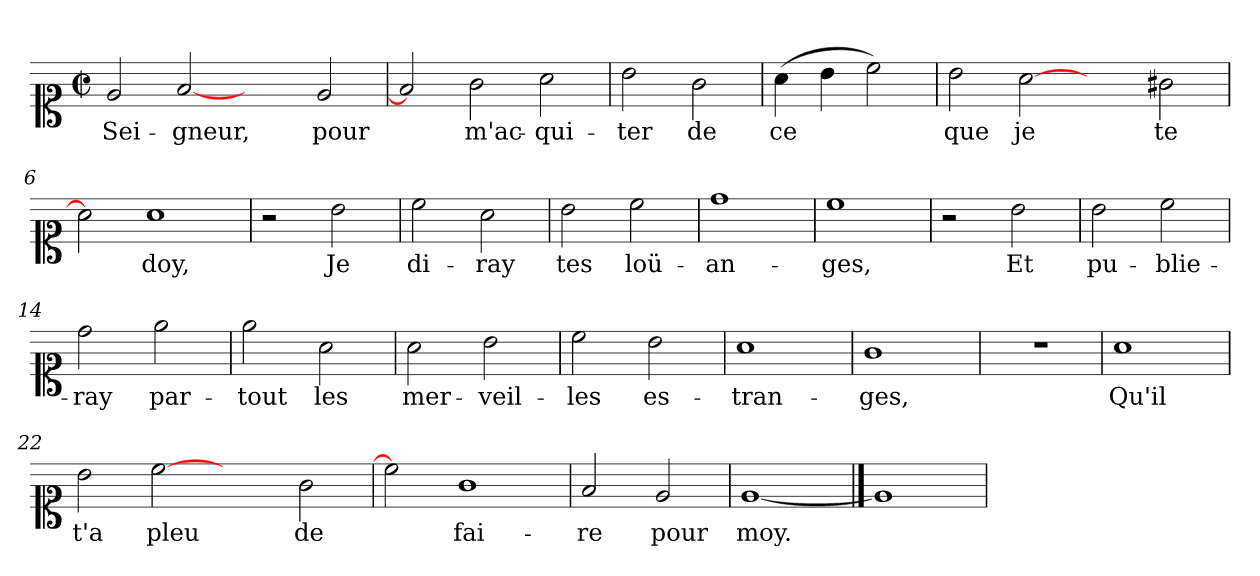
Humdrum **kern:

**kern	**text
*part1	*part1
*staff1	*staff1
*clefC1	*
*k[]	*
*C:	*
*M2/2	*
*met(c|)	*
=1	=1
2e/	Sei-
[2f	-gneur,
2ryy	.
2e/	pour
=2	=2
2f]	.
2g\	m'ac-
2a\	-qui-
=3	=3
2b\	-ter
2g\	de
=4	=4
(>4a\	ce
4b\	.
2cc\)	.
=5	=5
2b\	que
[2a	je
2ryy	.
2g#X\	te
!!LO:LB:g=z
=6	=6
2a]	.
1a	doy,
=7	=7
2r	.
2b\	Je
=8	=8
2cc\	di-
2a\	-ray
=9	=9
2b\	tes
2cc\	loü-
=10	=10
1dd	-an-
=11	=11
1cc	-ges,
=12	=12
2r	.
2b\	Et
=13	=13
2b\	pu-
2cc\	-blie-
!!LO:LB:g=z
=14	=14
2dd\	-ray
2ee\	par-
=15	=15
2ee\	-tout
2a\	les
=16	=16
2a\	mer-
2b\	-veil-
=17	=17
2cc\	-les
2b\	es-
=18	=18
1a	-tran-
=19	=19
1g	-ges,
=20	=20
1r	.
=21	=21
1a	Qu'il
!!LO:LB:g=z
=22	=22
2b\	t'a
[2cc	pleu
2ryy	.
2g\	de
=23	=23
2cc]	.
1g	fai-
=24	=24
2f/	-re
2e/	pour
=25	=25
[1e	moy.
==26	==26
1e]	.
=	=
*-	*-
